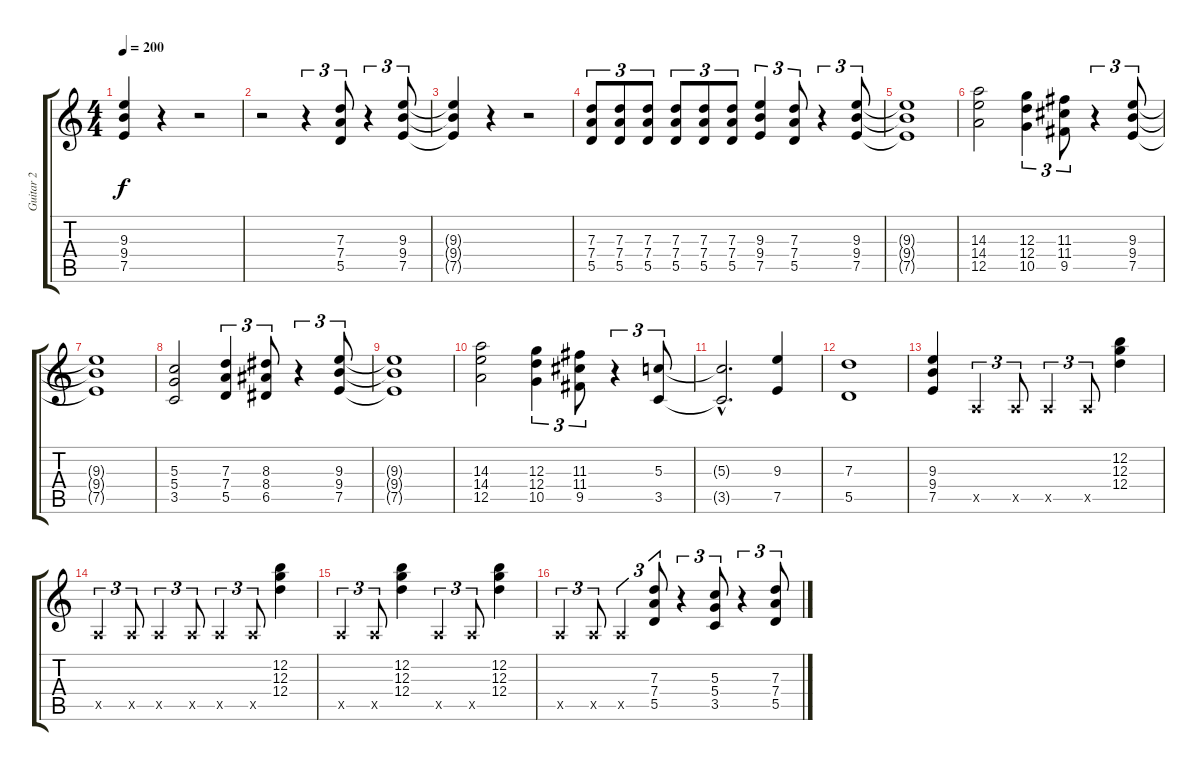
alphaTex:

\track ("Guitar 2" "Guitar 2") {instrument distortionguitar}
\staff {score tabs}
\tuning (E4 B3 G3 D3 A2 E2) {hide}
\ts (4 4)
\tempo 200
\clef g2
\ks c
(9.3{t} 9.4{t} 7.5{t}).4{dy f} r.4 r.2 |
r.2 r.4{tu (3 2)} (7.3 7.4 5.5).8{tu (3 2)} r.4{tu (3 2)} (9.3 9.4 7.5).8{tu (3 2)} |
(9.3{t} 9.4{t} 7.5{t}).4 r.4 r.2 |
(7.3 7.4 5.5).8{tu (3 2)} (7.3 7.4 5.5).8{tu (3 2)} (7.3 7.4 5.5).8{tu (3 2)} (7.3 7.4 5.5).8{tu (3 2)} (7.3 7.4 5.5).8{tu (3 2)} (7.3 7.4 5.5).8{tu (3 2)} (9.3 9.4 7.5).4{tu (3 2)} (7.3 7.4 5.5).8{tu (3 2)} r.4{tu (3 2)} (9.3 9.4 7.5).8{tu (3 2)} |
(9.3{t} 9.4{t} 7.5{t}).1 |
(14.3 14.4 12.5).2 (12.3 12.4 10.5).4{tu (3 2)} (11.3 11.4 9.5).8{tu (3 2)} r.4{tu (3 2)} (9.3 9.4 7.5).8{tu (3 2)} |
(9.3{t} 9.4{t} 7.5{t}).1 |
(5.3 5.4 3.5).2 (7.3 7.4 5.5).4{tu (3 2)} (8.3 8.4 6.5).8{tu (3 2)} r.4{tu (3 2)} (9.3 9.4 7.5).8{tu (3 2)} |
(9.3{t} 9.4{t} 7.5{t}).1 |
(14.3 14.4 12.5).2 (12.3 12.4 10.5).4{tu (3 2)} (11.3 11.4 9.5).8{tu (3 2)} r.4{tu (3 2)} (5.3 3.5).8{tu (3 2)} |
(5.3{hac t} 3.5{hac t}).2{d} (9.3 7.5).4 |
(7.3 5.5).1 |
(9.3 9.4 7.5).4 0.5{x}.4{tu (3 2)} 0.5{x}.8{tu (3 2)} 0.5{x}.4{tu (3 2)} 0.5{x}.8{tu (3 2)} (12.2 12.3 12.4).4 |
0.5{x}.4{tu (3 2)} 0.5{x}.8{tu (3 2)} 0.5{x}.4{tu (3 2)} 0.5{x}.8{tu (3 2)} 0.5{x}.4{tu (3 2)} 0.5{x}.8{tu (3 2)} (12.2 12.3 12.4).4 |
0.5{x}.4{tu (3 2)} 0.5{x}.8{tu (3 2)} (12.2 12.3 12.4).4 0.5{x}.4{tu (3 2)} 0.5{x}.8{tu (3 2)} (12.2 12.3 12.4).4 |
0.5{x}.4{tu (3 2)} 0.5{x}.8{tu (3 2)} 0.5{x}.4{tu (3 2)} (7.3 7.4 5.5).8{tu (3 2)} r.4{tu (3 2)} (5.3 5.4 3.5).8{tu (3 2)} r.4{tu (3 2)} (7.3 7.4 5.5).8{tu (3 2)}
